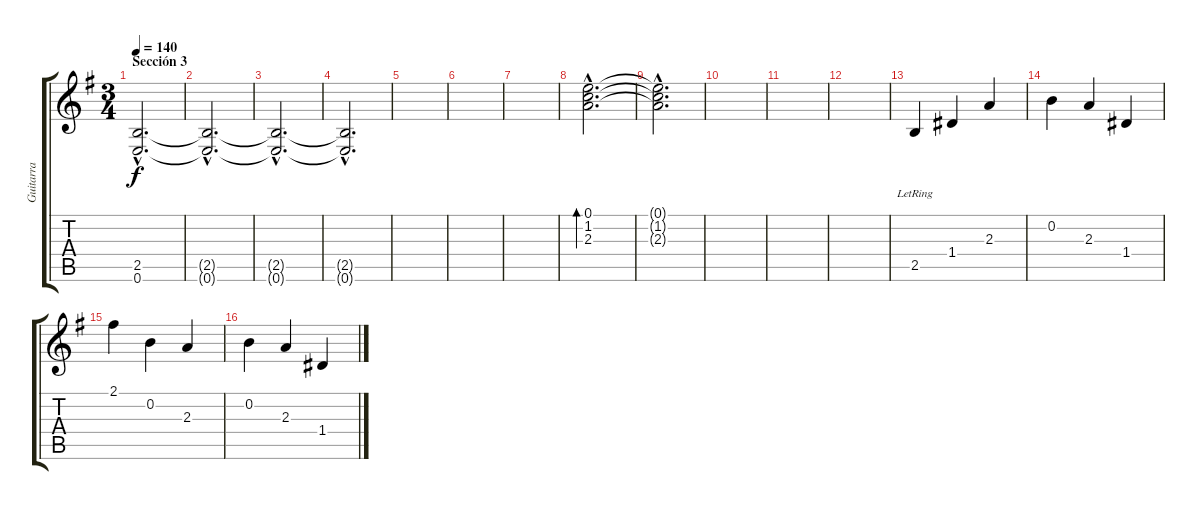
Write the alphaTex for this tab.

\track ("Guitarra" "Guitarra") {instrument acousticguitarnylon}
\staff {score tabs}
\tuning (E4 B3 G3 D3 A2 E2) {hide}
\ts (3 4)
\section ("" "Sección 3")
\tempo 140
\clef g2
\ks g
(2.5{hac} 0.6{hac}).2{d dy f} |
(2.5{hac t} 0.6{hac t}).2{d} |
(2.5{hac t} 0.6{hac t}).2{d} |
(2.5{hac t} 0.6{hac t}).2{d} |
|
|
|
(0.1{hac} 1.2{hac} 2.3{hac}).2{d bd 480} |
(0.1{hac t} 1.2{hac t} 2.3{hac t}).2{d} |
|
|
|
2.5{lr}.4 1.4.4 2.3.4 |
0.2.4 2.3.4 1.4.4 |
2.1.4 0.2.4 2.3.4 |
0.2.4 2.3.4 1.4.4
